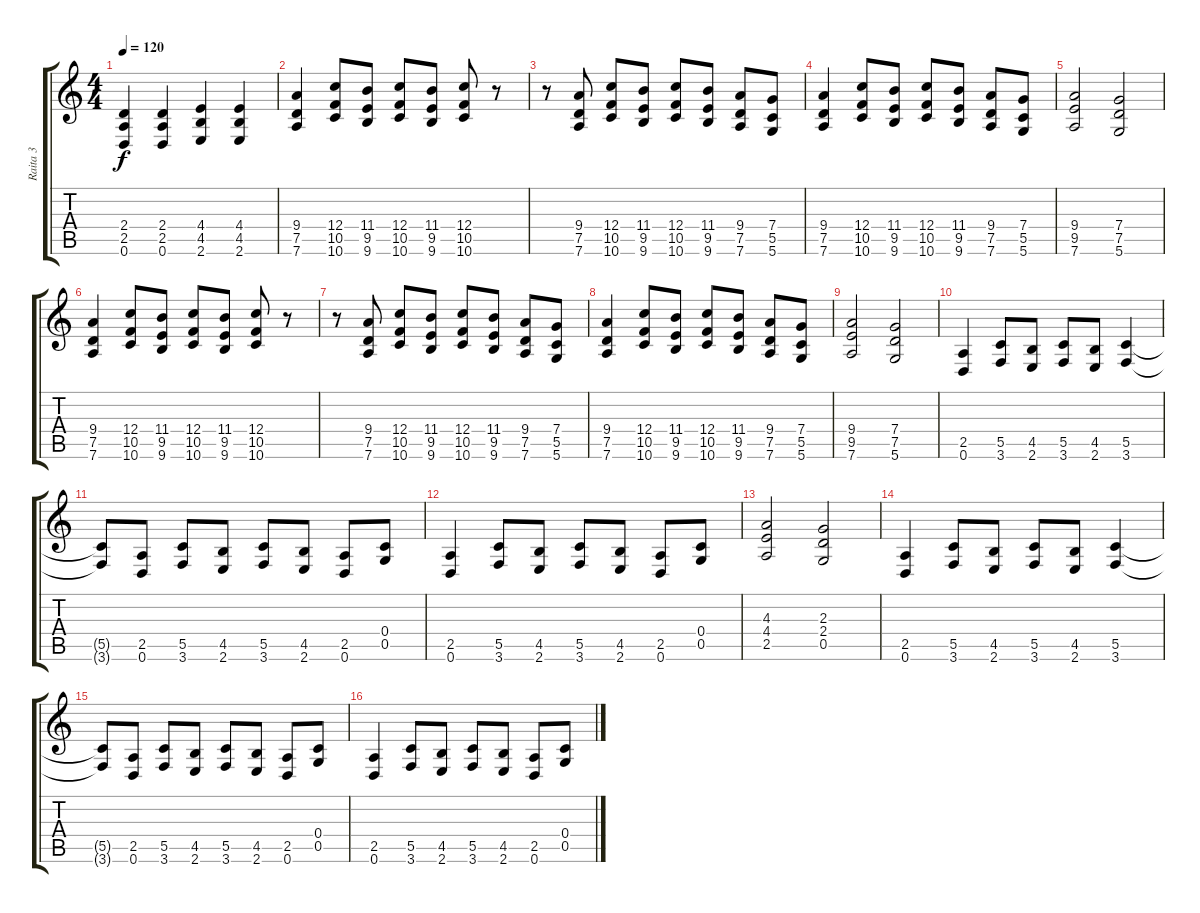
\track ("Raita 3" "Raita 3") {instrument distortionguitar}
\staff {score tabs}
\tuning (D4 A3 F3 C3 G2 D2) {hide}
\ts (4 4)
\tempo 120
\clef g2
\ks c
(2.4 2.5 0.6).4{dy f} (2.4 2.5 0.6).4 (4.4 4.5 2.6).4 (4.4 4.5 2.6).4 |
(9.4 7.5 7.6).4 (12.4 10.5 10.6).8 (11.4 9.5 9.6).8 (12.4 10.5 10.6).8 (11.4 9.5 9.6).8 (12.4 10.5 10.6).8 r.8 |
r.8 (9.4 7.5 7.6).8 (12.4 10.5 10.6).8 (11.4 9.5 9.6).8 (12.4 10.5 10.6).8 (11.4 9.5 9.6).8 (9.4 7.5 7.6).8 (7.4 5.5 5.6).8 |
(9.4 7.5 7.6).4 (12.4 10.5 10.6).8 (11.4 9.5 9.6).8 (12.4 10.5 10.6).8 (11.4 9.5 9.6).8 (9.4 7.5 7.6).8 (7.4 5.5 5.6).8 |
(9.4 9.5 7.6).2 (7.4 7.5 5.6).2 |
(9.4 7.5 7.6).4 (12.4 10.5 10.6).8 (11.4 9.5 9.6).8 (12.4 10.5 10.6).8 (11.4 9.5 9.6).8 (12.4 10.5 10.6).8 r.8 |
r.8 (9.4 7.5 7.6).8 (12.4 10.5 10.6).8 (11.4 9.5 9.6).8 (12.4 10.5 10.6).8 (11.4 9.5 9.6).8 (9.4 7.5 7.6).8 (7.4 5.5 5.6).8 |
(9.4 7.5 7.6).4 (12.4 10.5 10.6).8 (11.4 9.5 9.6).8 (12.4 10.5 10.6).8 (11.4 9.5 9.6).8 (9.4 7.5 7.6).8 (7.4 5.5 5.6).8 |
(9.4 9.5 7.6).2 (7.4 7.5 5.6).2 |
(2.5 0.6).4 (5.5 3.6).8 (4.5 2.6).8 (5.5 3.6).8 (4.5 2.6).8 (5.5 3.6).4 |
(5.5{t} 3.6{t}).8 (2.5 0.6).8 (5.5 3.6).8 (4.5 2.6).8 (5.5 3.6).8 (4.5 2.6).8 (2.5 0.6).8 (0.4 0.5).8 |
(2.5 0.6).4 (5.5 3.6).8 (4.5 2.6).8 (5.5 3.6).8 (4.5 2.6).8 (2.5 0.6).8 (0.4 0.5).8 |
(4.3 4.4 2.5).2 (2.3 2.4 0.5).2 |
(2.5 0.6).4 (5.5 3.6).8 (4.5 2.6).8 (5.5 3.6).8 (4.5 2.6).8 (5.5 3.6).4 |
(5.5{t} 3.6{t}).8 (2.5 0.6).8 (5.5 3.6).8 (4.5 2.6).8 (5.5 3.6).8 (4.5 2.6).8 (2.5 0.6).8 (0.4 0.5).8 |
(2.5 0.6).4 (5.5 3.6).8 (4.5 2.6).8 (5.5 3.6).8 (4.5 2.6).8 (2.5 0.6).8 (0.4 0.5).8
